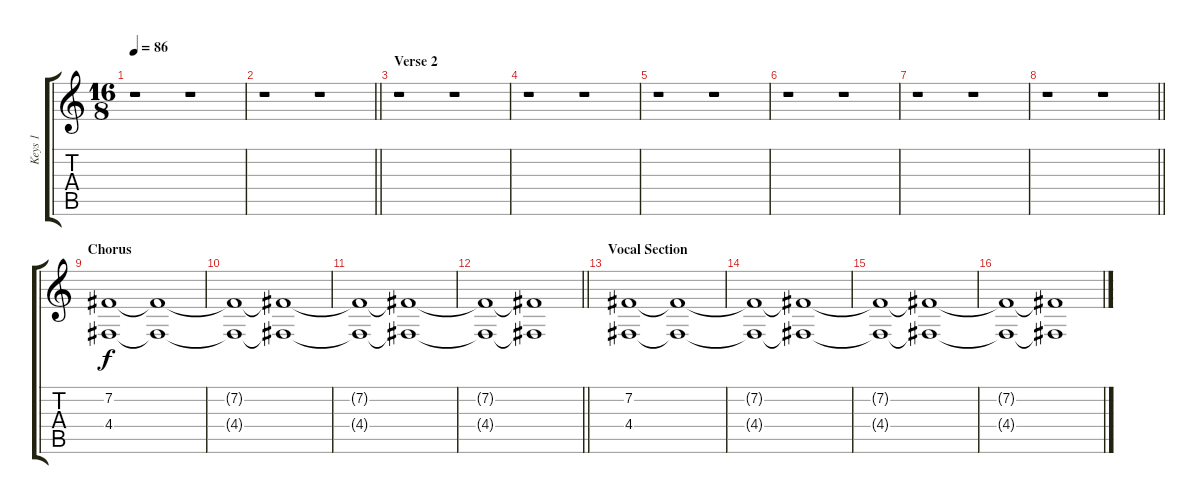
\track ("Keys 1" "Keys 1") {instrument synthstrings1}
\staff {score tabs}
\tuning (E4 B3 G3 D3 A2 E2) {hide}
\ts (16 8)
\tempo 86
\clef g2
\ks c
r.1{dy f} r.1 |
\barLineRight lightlight
r.1 r.1 |
\section ("" "Verse 2")
r.1 r.1 |
r.1 r.1 |
r.1 r.1 |
r.1 r.1 |
r.1 r.1 |
\barLineRight lightlight
r.1 r.1 |
\section ("" "Chorus")
(7.2 4.4).1 (7.2{t} 4.4{t}).1 |
(7.2{t} 4.4{t}).1 (7.2{t} 4.4{t}).1 |
(7.2{t} 4.4{t}).1 (7.2{t} 4.4{t}).1 |
\barLineRight lightlight
(7.2{t} 4.4{t}).1 (7.2{t} 4.4{t}).1 |
\section ("" "Vocal Section")
(7.2 4.4).1 (7.2{t} 4.4{t}).1 |
(7.2{t} 4.4{t}).1 (7.2{t} 4.4{t}).1 |
(7.2{t} 4.4{t}).1 (7.2{t} 4.4{t}).1 |
(7.2{t} 4.4{t}).1 (7.2{t} 4.4{t}).1
